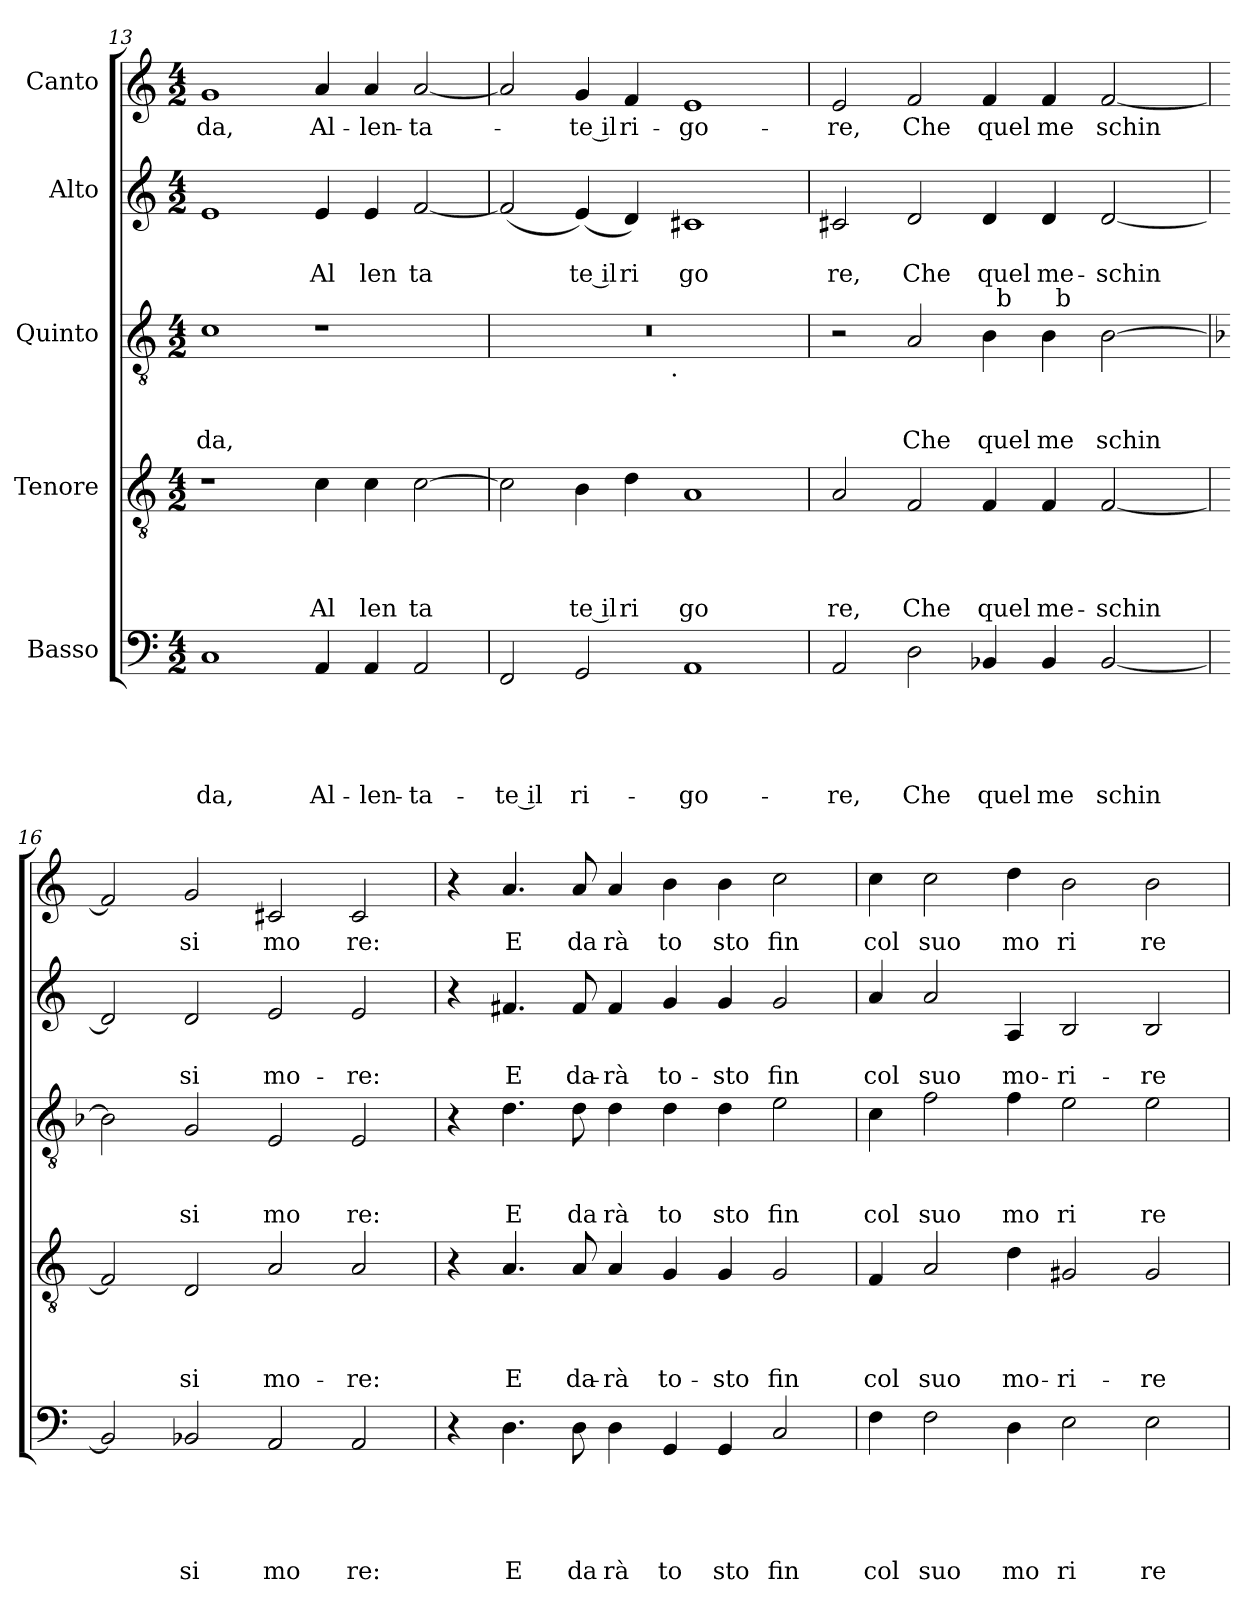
**kern	**text	**text	**text	**text	**text	**kern	**text	**text	**text	**text	**kern	**text	**text	**text	**kern	**text	**text	**kern	**text
*part5	*part5	*part5	*part5	*part5	*part5	*part4	*part4	*part4	*part4	*part4	*part3	*part3	*part3	*part3	*part2	*part2	*part2	*part1	*part1
*staff5	*staff5	*staff5	*staff5	*staff5	*staff5	*staff4	*staff4	*staff4	*staff4	*staff4	*staff3	*staff3	*staff3	*staff3	*staff2	*staff2	*staff2	*staff1	*staff1
*I"Basso	*	*	*	*	*	*I"Tenore	*	*	*	*	*I"Quinto	*	*	*	*I"Alto	*	*	*I"Canto	*
*clefF4	*	*	*	*	*	*clefGv2	*	*	*	*	*clefGv2	*	*	*	*clefG2	*	*	*clefG2	*
*k[]	*	*	*	*	*	*k[]	*	*	*	*	*k[]	*	*	*	*k[]	*	*	*k[]	*
*C:	*	*	*	*	*	*C:	*	*	*	*	*C:	*	*	*	*C:	*	*	*C:	*
*M4/2	*	*	*	*	*	*M4/2	*	*	*	*	*M4/2	*	*	*	*M4/2	*	*	*M4/2	*
=13	=13	=13	=13	=13	=13	=13	=13	=13	=13	=13	=13	=13	=13	=13	=13	=13	=13	=13	=13
!	!	!	!	!	!LO:LY:b	!	!	!	!	!	!	!	!	!LO:LY:b	!	!	!	!	!LO:LY:b
1C	.	.	.	.	-da,	1r	.	.	.	.	1c	.	.	-da,	1e	.	.	1g	-da,
!	!	!	!	!	!LO:LY:b	!	!	!	!	!LO:LY:b	!	!	!	!	!	!	!LO:LY:b	!	!LO:LY:b
4AA/	.	.	.	.	Al-	4c\	.	.	.	Al	1r	.	.	.	4e/	.	Al	4a/	Al-
!	!	!	!	!	!LO:LY:b	!	!	!	!	!LO:LY:b	!	!	!	!	!	!	!LO:LY:b	!	!LO:LY:b
4AA/	.	.	.	.	-len-	4c\	.	.	.	len	.	.	.	.	4e/	.	len	4a/	-len-
!	!	!	!	!	!LO:LY:b	!	!	!	!	!LO:LY:b	!	!	!	!	!	!	!LO:LY:b	!	!LO:LY:b
2AA/	.	.	.	.	-ta-	[>2c\	.	.	.	ta	.	.	.	.	[<2f/	.	ta	[<2a/	-ta-
=14	=14	=14	=14	=14	=14	=14	=14	=14	=14	=14	=14	=14	=14	=14	=14	=14	=14	=14	=14
!	!	!	!	!	!LO:LY:b:rj	!	!	!	!	!	!	!	!	!	!	!	!	!	!
*	*	*	*	*	*	*	*	*	*	*	*^	*	*	*	*	*	*	*	*
2FF/	.	.	.	.	-te il	2c\]	.	.	.	.	0r	2ryy	.	.	.	(2f/]	.	.	2a/]	.
!	!	!	!	!	!LO:LY:b	!	!	!	!	!LO:LY:b:rj	!	!	!	!	!	!	!	!LO:LY:b:rj	!	!LO:LY:b:rj
2GG/	.	.	.	.	ri-	4B\	.	.	.	te il	.	4...ryy	.	.	.	(<4e/)	.	te il	4g/	-te il
!	!	!	!	!	!	!	!	!	!	!LO:LY:b	!	!	!	!	!	!	!	!LO:LY:b	!	!LO:LY:b
.	.	.	.	.	.	4d\	.	.	.	ri	.	.	.	.	.	4d/)	.	ri	4f/	ri-
!	!	!	!	!	!	!	!	!	!	!	!	!LO:TX:b:t=.	!	!	!	!	!	!	!	!
.	.	.	.	.	.	.	.	.	.	.	.	1ryy	.	.	.	.	.	.	.	.
!	!	!	!	!	!LO:LY:b	!	!	!	!	!LO:LY:b	!	!	!	!	!	!	!	!LO:LY:b	!	!LO:LY:b
1AA	.	.	.	.	-go-	1A	.	.	.	go	.	.	.	.	.	1c#X	.	go	1e	-go-
.	.	.	.	.	.	.	.	.	.	.	.	32ryy	.	.	.	.	.	.	.	.
!!LO:LB:g=z
=15	=15	=15	=15	=15	=15	=15	=15	=15	=15	=15	=15	=15	=15	=15	=15	=15	=15	=15	=15	=15
!	!	!	!	!	!LO:LY:b	!	!	!	!	!LO:LY:b	!	!	!	!	!	!	!	!LO:LY:b	!	!LO:LY:b
*	*	*	*	*	*	*	*	*	*	*	*	*^	*	*	*	*	*	*	*	*
2AA/	.	.	.	.	-re,	2A/	.	.	.	re,	2r	1ryy	1ryy	.	.	.	2c#X/	.	re,	2e/	-re,
!	!	!	!	!	!LO:LY:b	!	!	!	!	!LO:LY:b	!	!	!	!	!	!LO:LY:b	!	!	!LO:LY:b	!	!LO:LY:b
2D\	.	.	.	.	Che	2F/	.	.	.	Che	2A/	.	.	.	.	Che	2d/	.	Che	2f/	Che
!	!	!	!	!	!LO:LY:b	!	!	!	!	!LO:LY:b	!	!	!	!	!	!LO:LY:b	!	!	!LO:LY:b	!	!LO:LY:b
4BB-X/	.	.	.	.	quel	4F/	.	.	.	quel	4B\	32ryy	4ryy	.	.	quel	4d/	.	quel	4f/	quel
!	!	!	!	!	!	!	!	!	!	!	!	!LO:TX:a:t=b	!	!	!	!	!	!	!	!	!
.	.	.	.	.	.	.	.	.	.	.	.	2ryy	.	.	.	.	.	.	.	.	.
!	!	!	!	!	!LO:LY:b	!	!	!	!	!LO:LY:b	!	!	!	!	!	!LO:LY:b	!	!	!LO:LY:b	!	!LO:LY:b
4BB-/	.	.	.	.	me	4F/	.	.	.	me-	4B\	.	32ryy	.	.	me	4d/	.	me-	4f/	me
!	!	!	!	!	!	!	!	!	!	!	!	!	!LO:TX:a:t=b	!	!	!	!	!	!	!	!
.	.	.	.	.	.	.	.	.	.	.	.	.	2ryy	.	.	.	.	.	.	.	.
!	!	!	!	!	!LO:LY:b	!	!	!	!	!LO:LY:b	!	!	!	!	!	!LO:LY:b	!	!	!LO:LY:b	!	!LO:LY:b
[<2BB-/	.	.	.	.	schin	[<2F/	.	.	.	-schin	[>2B\	.	.	.	.	schin	[<2d/	.	-schin	[<2f/	schin
.	.	.	.	.	.	.	.	.	.	.	.	4...ryy	.	.	.	.	.	.	.	.	.
.	.	.	.	.	.	.	.	.	.	.	.	.	8..ryy	.	.	.	.	.	.	.	.
*	*	*	*	*	*	*	*	*	*	*	*v	*v	*v	*	*	*	*	*	*	*	*
=16	=16	=16	=16	=16	=16	=16	=16	=16	=16	=16	=16	=16	=16	=16	=16	=16	=16	=16	=16
*	*	*	*	*	*	*	*	*	*	*	*k[b-]	*	*	*	*	*	*	*	*
*	*	*	*	*	*	*	*	*	*	*	*F:	*	*	*	*	*	*	*	*
2BB-/]	.	.	.	.	.	2F/]	.	.	.	.	2Bn\]	.	.	.	2d/]	.	.	2f/]	.
!	!	!	!	!	!LO:LY:b	!	!	!	!	!LO:LY:b	!	!	!	!LO:LY:b	!	!	!LO:LY:b	!	!LO:LY:b
2BB-X/	.	.	.	.	si	2D/	.	.	.	si	2G/	.	.	si	2d/	.	si	2g/	si
!	!	!	!	!	!LO:LY:b	!	!	!	!	!LO:LY:b	!	!	!	!LO:LY:b	!	!	!LO:LY:b	!	!LO:LY:b
2AA/	.	.	.	.	mo	2A/	.	.	.	mo-	2E/	.	.	mo	2e/	.	mo-	2c#X/	mo
!	!	!	!	!	!LO:LY:b	!	!	!	!	!LO:LY:b	!	!	!	!LO:LY:b	!	!	!LO:LY:b	!	!LO:LY:b
2AA/	.	.	.	.	re:	2A/	.	.	.	-re:	2E/	.	.	re:	2e/	.	-re:	2c#/	re:
=17	=17	=17	=17	=17	=17	=17	=17	=17	=17	=17	=17	=17	=17	=17	=17	=17	=17	=17	=17
4r	.	.	.	.	.	4r	.	.	.	.	4r	.	.	.	4r	.	.	4r	.
!	!	!	!	!	!LO:LY:b	!	!	!	!	!LO:LY:b	!	!	!	!LO:LY:b	!	!	!LO:LY:b	!	!LO:LY:b
4.D\	.	.	.	.	E	4.A/	.	.	.	E	4.d\	.	.	E	4.f#X/	.	E	4.a/	E
!	!	!	!	!	!LO:LY:b	!	!	!	!	!LO:LY:b	!	!	!	!LO:LY:b	!	!	!LO:LY:b	!	!LO:LY:b
8D\	.	.	.	.	da	8A/	.	.	.	da-	8d\	.	.	da	8f#/	.	da-	8a/	da
!	!	!	!	!	!LO:LY:b	!	!	!	!	!LO:LY:b	!	!	!	!LO:LY:b	!	!	!LO:LY:b	!	!LO:LY:b
4D\	.	.	.	.	rà	4A/	.	.	.	-rà	4d\	.	.	rà	4f#/	.	-rà	4a/	rà
!	!	!	!	!	!LO:LY:b	!	!	!	!	!LO:LY:b	!	!	!	!LO:LY:b	!	!	!LO:LY:b	!	!LO:LY:b
4GG/	.	.	.	.	to	4G/	.	.	.	to-	4d\	.	.	to	4g/	.	to-	4b\	to
!	!	!	!	!	!LO:LY:b	!	!	!	!	!LO:LY:b	!	!	!	!LO:LY:b	!	!	!LO:LY:b	!	!LO:LY:b
4GG/	.	.	.	.	sto	4G/	.	.	.	-sto	4d\	.	.	sto	4g/	.	-sto	4b\	sto
!	!	!	!	!	!LO:LY:b	!	!	!	!	!LO:LY:b	!	!	!	!LO:LY:b	!	!	!LO:LY:b	!	!LO:LY:b
2C/	.	.	.	.	fin	2G/	.	.	.	fin	2e\	.	.	fin	2g/	.	fin	2cc\	fin
=18	=18	=18	=18	=18	=18	=18	=18	=18	=18	=18	=18	=18	=18	=18	=18	=18	=18	=18	=18
!	!	!	!	!	!LO:LY:b	!	!	!	!	!LO:LY:b	!	!	!	!LO:LY:b	!	!	!LO:LY:b	!	!LO:LY:b
4F\	.	.	.	.	col	4F/	.	.	.	col	4c\	.	.	col	4a/	.	col	4cc\	col
!	!	!	!	!	!LO:LY:b	!	!	!	!	!LO:LY:b	!	!	!	!LO:LY:b	!	!	!LO:LY:b	!	!LO:LY:b
2F\	.	.	.	.	suo	2A/	.	.	.	suo	2f\	.	.	suo	2a/	.	suo	2cc\	suo
!	!	!	!	!	!LO:LY:b	!	!	!	!	!LO:LY:b	!	!	!	!LO:LY:b	!	!	!LO:LY:b	!	!LO:LY:b
4D\	.	.	.	.	mo	4d\	.	.	.	mo-	4f\	.	.	mo	4A/	.	mo-	4dd\	mo
!	!	!	!	!	!LO:LY:b	!	!	!	!	!LO:LY:b	!	!	!	!LO:LY:b	!	!	!LO:LY:b	!	!LO:LY:b
2E\	.	.	.	.	ri	2G#X/	.	.	.	-ri-	2e\	.	.	ri	2B/	.	-ri-	2b\	ri
!	!	!	!	!	!LO:LY:b	!	!	!	!	!LO:LY:b	!	!	!	!LO:LY:b	!	!	!LO:LY:b	!	!LO:LY:b
2E\	.	.	.	.	re	2G#/	.	.	.	-re	2e\	.	.	re	2B/	.	-re	2b\	re
=	=	=	=	=	=	=	=	=	=	=	=	=	=	=	=	=	=	=	=
*-	*-	*-	*-	*-	*-	*-	*-	*-	*-	*-	*-	*-	*-	*-	*-	*-	*-	*-	*-
